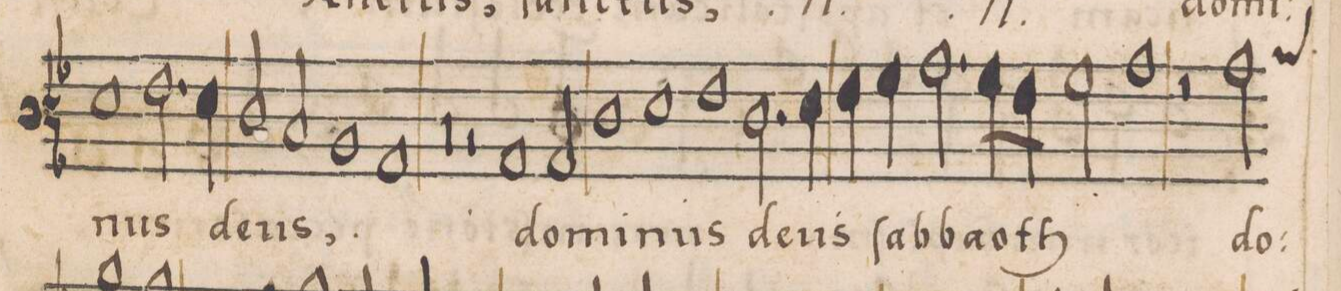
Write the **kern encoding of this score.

**kern	**text
*I"BASSVS	*
*clefF3	*
*k[b-B-]	*
*met(C|)	*
*M2/1	*
1G	-nus
=13-	=13-
2.A\	de-
4G\	.
2F/	-us,
2E/	.
=14-	=14-
1D	.
1C	.
=15-	=15-
0r	.
=16-	=16-
2r	.
1C	do-
2C/	-mi-
=17-	=17-
1F	-nus
1G	.
=18-	=18-
1A	.
2.F\	de-
4G\	-us
=19-	=19-
4A\	ſab-
4B-\	.
2.c\	-ba-
8B-\L	-oth
8A\J	.
2B-\	.
=20-	=20-
1c	.
2r	.
*custos:d	*
2c\	do-
=21-	=21-
*-	*-
